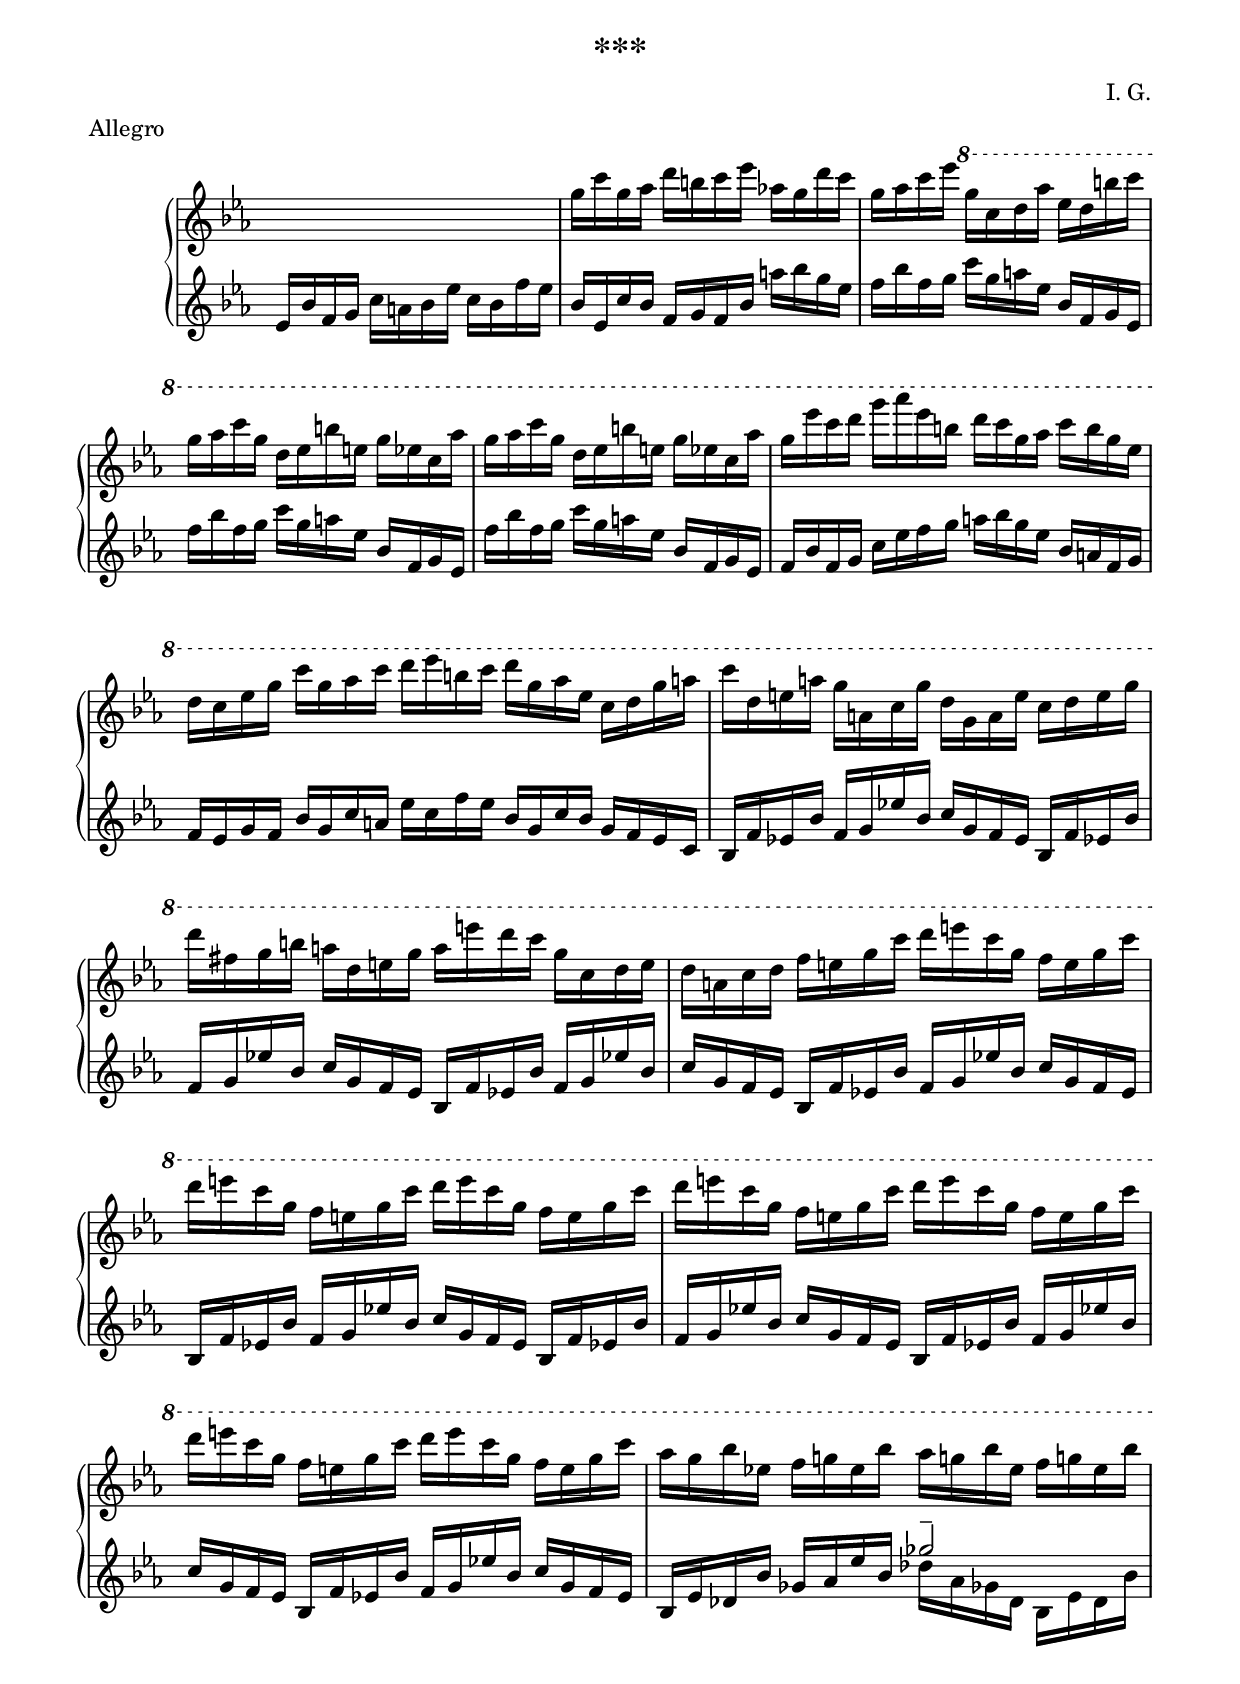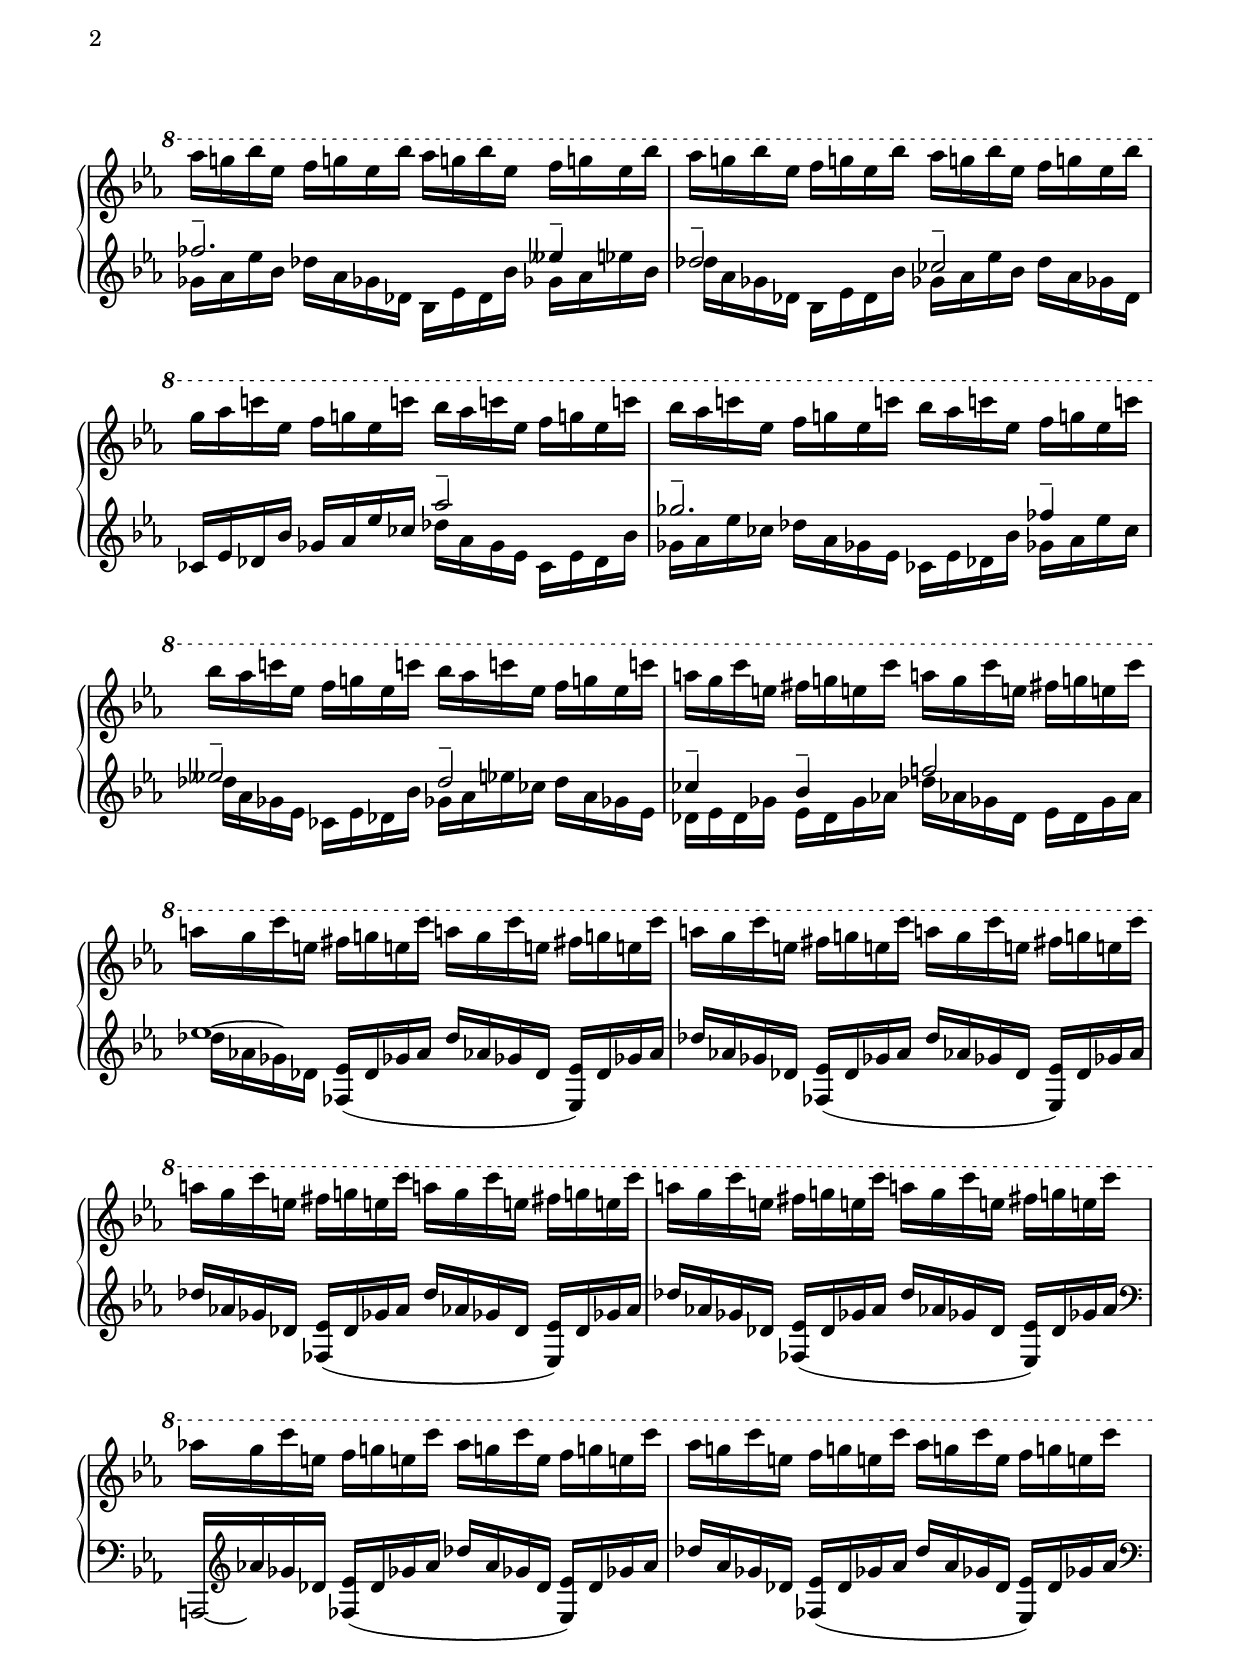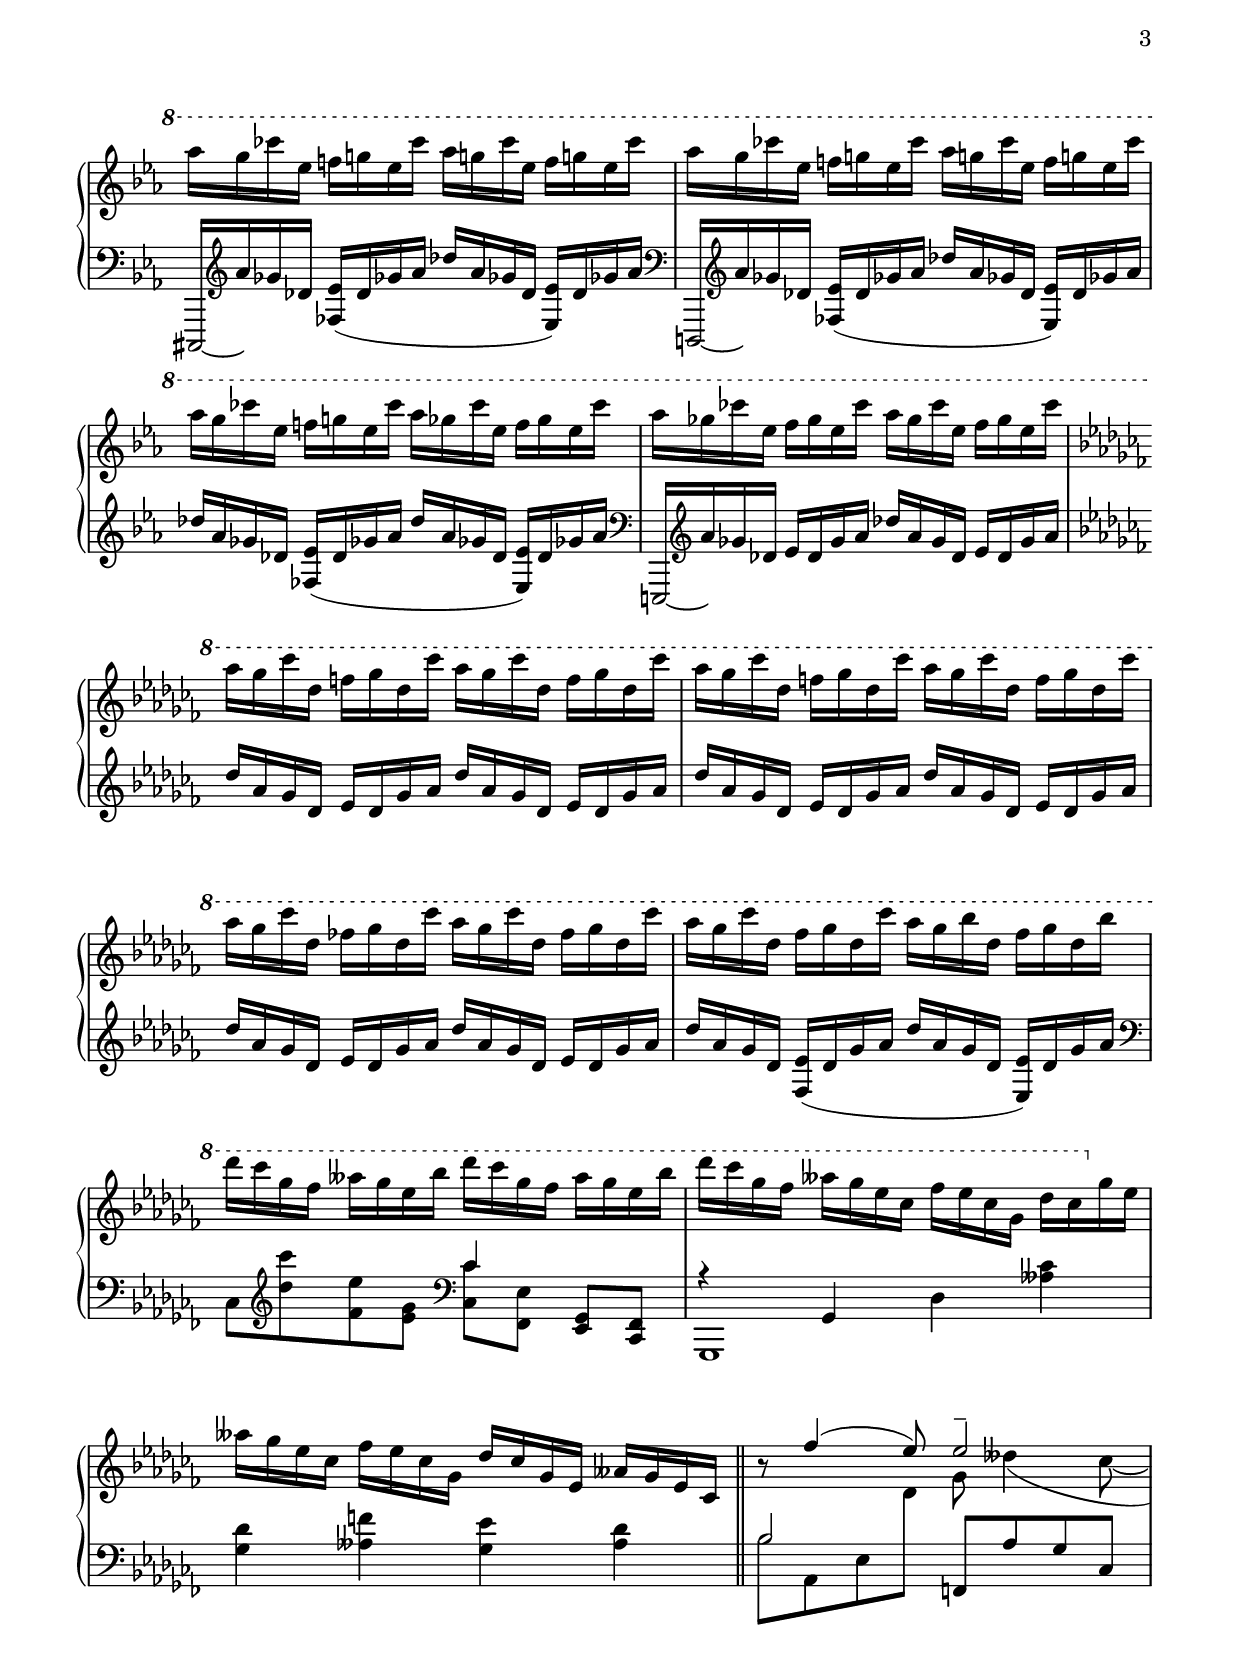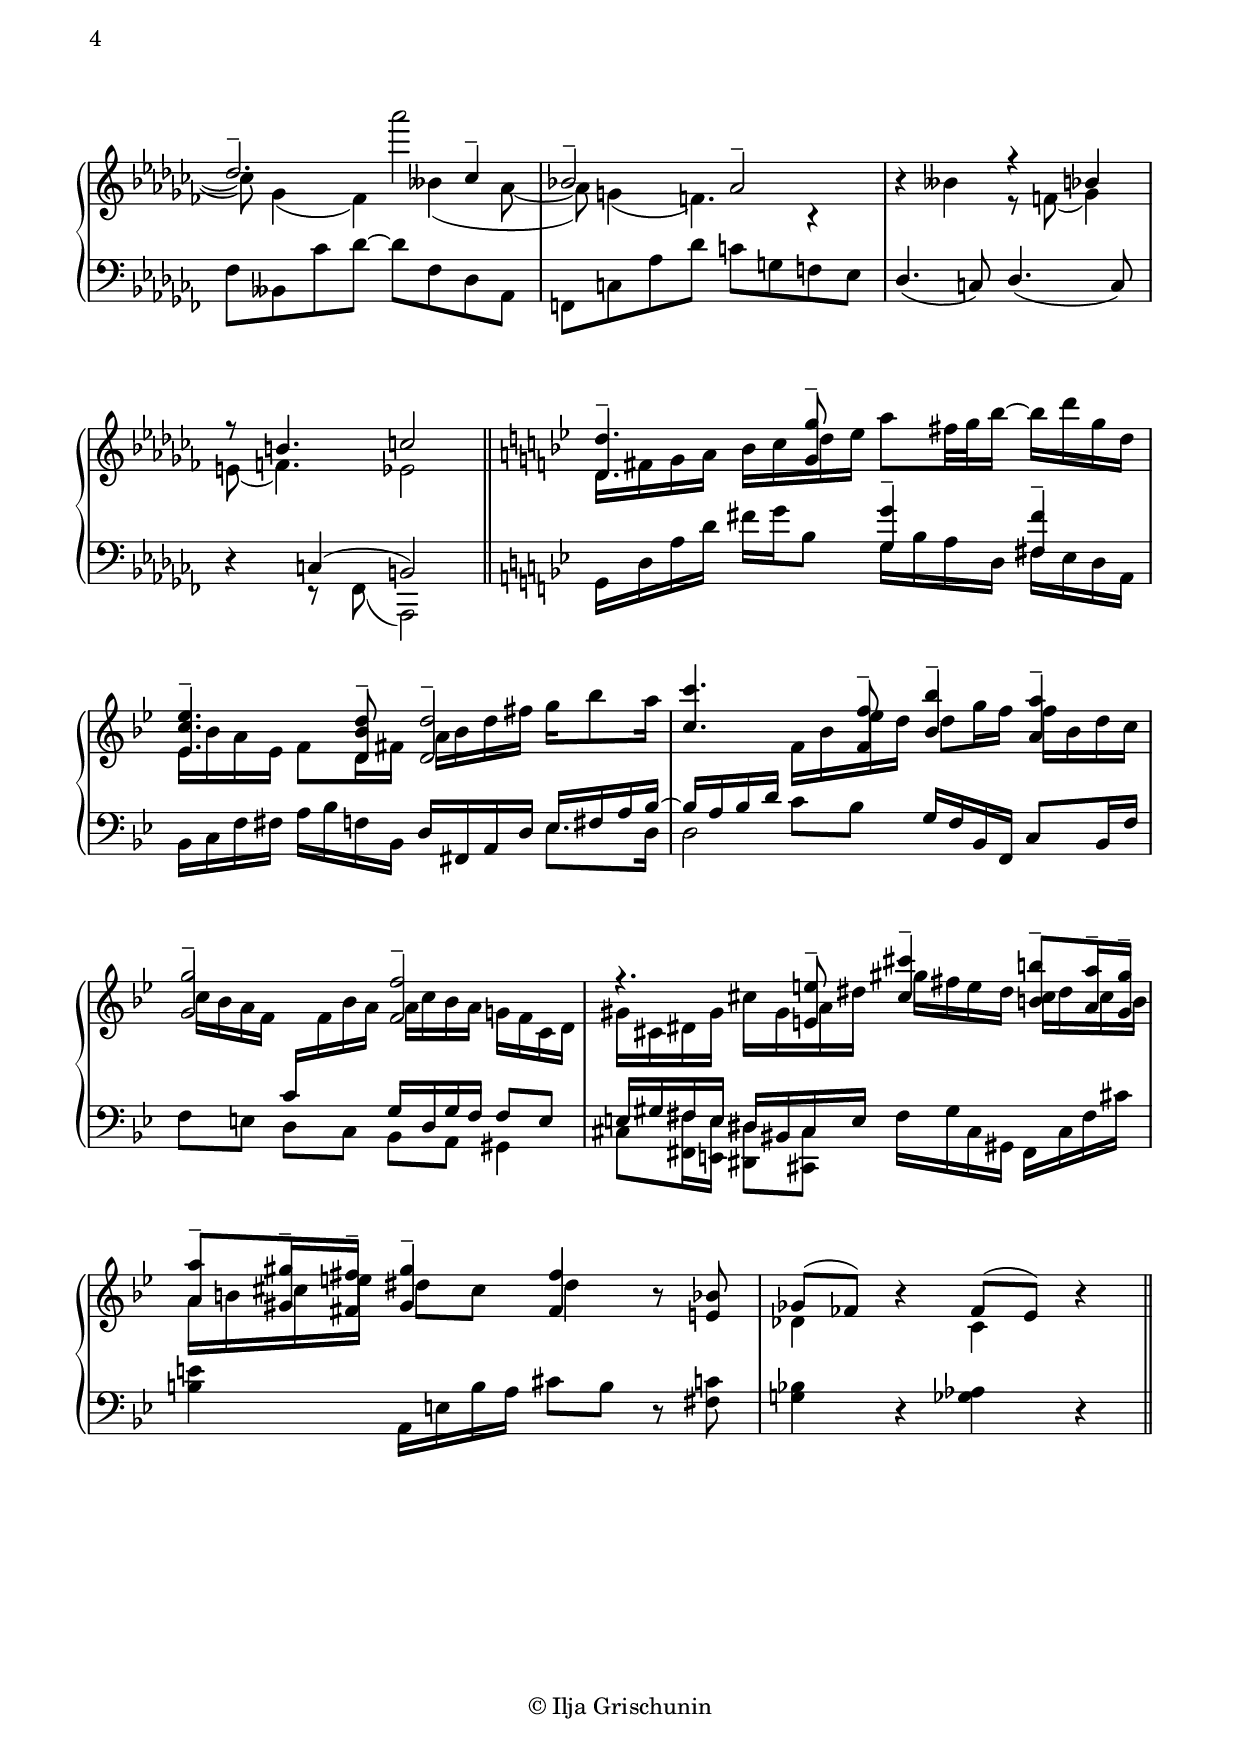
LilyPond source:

\version "2.19.15"
%\version "2.18.0"

\language "deutsch"

\header {
  title = "***"
  meter = "Allegro"
  composer = "I. G."
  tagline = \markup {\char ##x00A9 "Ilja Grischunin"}
}

\paper {
  #(set-paper-size "a4")
  top-system-spacing.basic-distance = #25
  %top-markup-spacing.basic-distance = #15
  %markup-system-spacing.basic-distance = #25
  system-system-spacing.basic-distance = #22
  last-bottom-spacing.basic-distance = #25
  left-margin = 15
  right-margin = 15
  %two-sided = ##t
  %inner-margin = 25
  %outer-margin = 15
}

\layout {
  \context {
    \PianoStaff
    \consists #Span_stem_engraver
  }
  \context{
    \Score
    %\override StaffGrouper.staff-staff-spacing.basic-distance = #13
    \remove "Bar_number_engraver"
  }
}
%%%%%%%%% SCRIPTS %%%%%%%%%
makeOctaves =
#(define-music-function (parser location arg mus)
   (integer? ly:music?)
   #{<<
     \withMusicProperty #'to-relative-callback
     #(lambda (m p)
        (let ((mu (ly:music-property m 'element)))
          (ly:music-transpose mu (ly:make-pitch (- arg) 0 0))
          (ly:make-music-relative! mu p)
          (ly:music-transpose mu (ly:make-pitch arg 0 0)))
        p)
     \transpose c' $(ly:make-pitch arg 0 0) $mus
     $mus
     >>
   #})
pocoCr =
#(make-music 'CrescendoEvent
   'span-type 'text
   'span-text "poco cresc.")
pocoDim =
#(make-music 'CrescendoEvent
   'span-type 'text
   'span-text "poco dimin.")
xLV =
#(define-music-function (parser location further) (number?) #{
  \once \override LaissezVibrerTie  #'X-extent = #'(0 . 0)
  \once \override LaissezVibrerTie  #'details #'note-head-gap = #(/
                                                                  further -2)
  \once \override LaissezVibrerTie  #'extra-offset = #(cons (/
                                                             further 2) 0)
   #})
top = \change Staff = "RH"
bot = \change Staff = "LH"
%%%%%%%%%%% RH %%%%%%%%%%%%
rErsteStimme = \relative {
  fes''4( es8) es2-- des2.-- 
  \stemUp
  ces4-- b!2-- as--
}
rZweiteStimme = \relative {
  s4.
  <<
    {
      s2 s \stemDown as'''
    }
    \\
    {
      ges,,8 deses'4( ces8~ ces) ges4( fes) heses( as8~
      as) g4( f4.) r4
    }
  >>
}
rechts = \relative {
  \clef treble
  \key es \major
  \time 3/4
  \override Staff.TimeSignature #'stencil = ##f
  %\override Score.SpacingSpanner.strict-note-spacing = ##t
  %\set Score.proportionalNotationDuration = #(ly:make-moment 1/8)
  %\set Staff.printKeyCancellation = ##f
  s2. g''16 c g as d h c es as,! g d' c g as c es
  \ottava #1
  \set Staff.ottavation = #"8"
  g c, d as' es d h' c
  \repeat unfold 2 {g as c g d es h' e, g es c as'}
  \time 4/4
  g es' c d g as es h d c g as c h g es
  \time 5/4
  d c es g c g as c d es h c d g, as es c d g a
  \time 4/4
  c d, e a g a, c g' d g, a e' c d e g
  d' fis, g h a d, e g a e' d c g c, d e
  d a c d \repeat unfold 7 {f e g c d e c g}
  f e g c as g b es,! f g! es b'
  \repeat unfold 5 {as g! b es, f g! es b'}
  g as c! es, f g! es c'!
  \repeat unfold 5 {b as c! es, f g! es c'!}
  \repeat unfold 10 {a! g c e,! fis! g! e! c'}
  as! g c e, f g! e! c' \repeat unfold 3 {as g! c e, f g! e! c'}
  \repeat unfold 2 {
    as g ces es, f! g! es ces' as g! ces es, f g! es ces'
  }
  as g ces es, f! g! es ces'
  \repeat unfold 3 {as ges ces es, f ges es ces'}
  \key ces \major
  \repeat unfold 4 {as ges ces des, f ges des ces'}
  as ges ces des, fes! ges des ces'
  \repeat unfold 2 {as ges ces des, fes ges des ces'}
  as ges b des, fes ges des b'
  \repeat unfold 2 {des ces ges fes ases ges es b'}
  des ces ges fes ases ges es ces fes es ces ges des' ces
  \ottava #0
  ges es ases ges es ces fes es ces ges
  des' ces ges es ases ges es ces
  \bar "||"
  r8
  <<
    {
      \rErsteStimme
    }
    \\
    {
      \rZweiteStimme
    }
  >>
  r4 heses' 
  <<
    {
      r b r8 h4. c2
    }
    \\
    {
      r8 f,( ges4) e8( f4.) es2
    }
  >>
  \bar "||"
  \key g \minor
  \mergeDifferentlyHeadedOn
  \mergeDifferentlyDottedOn
  <<
    {
      \makeOctaves #1 {d4.-- g8--}
    }
    \\
    {
      d16 fis g a b c 
      \once \override NoteColumn.force-hshift = #1.3
      d es
    }
  >>
  a8 fis32 g b16~ b d g, d
  <<
    {
      <es, c' es>4.--<d b' d>8--
      \makeOctaves #1 {
        d2-- c'4. f,8-- b4-- a-- g2-- f-- 
        r4. e8-- cis'4-- h8-- a16-- gis--
        a8-- gis16-- fis-- gis4-- fis
      }
    }
    \\
    {
      es16 b' a es f8 d16 fis 
      \once \override NoteColumn.force-hshift = #1.3
      a b d fis g b8 a16
      s4 f,16 b 
      \once \override NoteColumn.force-hshift = #1.5
      es d 
      \once \override NoteColumn.force-hshift = #1.3
      d8 g16 f 
      \once \override NoteColumn.force-hshift = #1.2
      f b, d c 
      \once \override NoteColumn.force-hshift = #1.3
      c b a f \bot \stemUp c \top \stemDown f b a 
      \once \override NoteColumn.force-hshift = #1.3
      a c b a g! f c d
      gis cis, dis gis cis gis 
      \once \override NoteColumn.force-hshift = #1.3
      a dis 
      \once \override NoteColumn.force-hshift = #1.3
      gis fis e dis 
      \once \override NoteColumn.force-hshift = #1.4
      cis dis 
      \once \override NoteColumn.force-hshift = #1.3
      cis
      \once \override NoteColumn.force-hshift = #1.3
      h
      a h 
      \once \override NoteColumn.force-hshift = #1.3
      cis
      \once \override NoteColumn.force-hshift = #1.5
      e 
      \once \override NoteColumn.force-hshift = #1.3
      dis8 cis 
      \once \override NoteColumn.force-hshift = #1.3
      dis4
    }
  >>
  r8 <e, b'>
  <<
    {
      ges([ fes)]
    }
    \\
    {
      des4
    }
  >>
  r
  <<
    {
      fes8([ es)]
    }
    \\
    {
      c4
    }
  >>
  r
  \bar "||"
}
%%%%%%%%%%% LH %%%%%%%%%%%%
lErsteStimme = \relative {
  s2 ges''-- fes2.-- eses4-- des2-- ces--
  s as'-- ges2.-- fes4-- eses2-- des--
  ces4-- b-- f'!2 \xLV #5.5 es1\laissezVibrer
}
lZweiteStimme = \relative {
  \stemUp
  b16 es des b' ges as es' b
  \stemDown
  des as ges! des
  \repeat unfold 3 {b es des b' ges! as es' b des as ges! des}
  \stemUp
  ces es des b' ges as es' ces
  \stemDown
  des as ges es
  \repeat unfold 3 {ces es des b' ges! as es' ces des as ges! es}
  des es des ges es des ges as! des as! ges! des es des ges as
  des as! ges des
  \stemUp
  <fes, es'>_( des' ges! as des as! ges! des <es, es'>) des' ges! as
}
links = \relative {
  \clef treble
  \key es \major
  \time 3/4
  \override Staff.TimeSignature #'stencil = ##f
  %\set Staff.printKeyCancellation = ##f
  es'16 b' f g c a b es c b f' es
  b es, c' b f g f b a' b g es
  \repeat unfold 3 {f b f g c g a es b f g es}
  \time 4/4
  f b f g c es f g a b g es b a f g
  \time 5/4
  f es g f b g c a es' c f es b g c b g f es c
  \time 4/4
  \repeat unfold 8 {b f' es! b' f g es'! b c g f es}
  <<
    {
      \lErsteStimme
    }
    \\
    {
      \lZweiteStimme
    }
  >>
  \repeat unfold 3 {
    des' as! ges des <fes, es'>_( des' ges! as
    des as! ges! des <es, es'>) des' ges! as
  }
  \clef bass
  \xLV #2.5 \tweak #'duration-log #1 a,,,\laissezVibrer
  \clef treble
  as'''! ges des <fes, es'>_( des' ges! as
  des as ges! des <es, es'>) des' ges! as
  des as ges des <fes, es'>_( des' ges! as
  des as ges! des <es, es'>) des' ges! as
  \clef bass
  \xLV #2.5 \tweak #'duration-log #1 cis,,,,\laissezVibrer
  \clef treble
  as'''' ges des <fes, es'>_( des' ges! as
  des as ges! des <es, es'>) des' ges! as
  \clef bass
  \xLV #2.5 \tweak #'duration-log #1 d,,,,!\laissezVibrer
  \clef treble
  as'''' ges des <fes, es'>_( des' ges! as
  des as ges! des <es, es'>) des' ges! as
  des as ges des <fes, es'>_( des' ges! as
  des as ges! des <es, es'>) des' ges! as
  \clef bass
  \xLV #2.5 \tweak #'duration-log #1 e,,,\laissezVibrer
  \clef treble
  as''' ges des es des ges as des as ges des es des ges as
  \key ces \major
  \repeat unfold 6 {des as ges des es des ges as}
  des as ges des <fes, es'>_( des' ges as
  des as ges des <es, es'>) des' ges as
  \clef bass
  ces,,8
  \clef treble
  <des'' ces'><fes, es'><es ges>
  \clef bass
  <<
    {
      ces4
    }
    \\
    {
      <ces, ces'>8[<fes, es'>]
    }
  >>
  <es ges><ces fes>
  <<
    {
      r4 ges' \stemDown des' <ases' ces>
    }
    \\
    {
      ges,,1
    }
  >>
  <ges'' des'>4<ases f'><ges es'><ases des>
  \bar "||"
  \mergeDifferentlyHeadedOn
  \mergeDifferentlyDottedOn
  <<
    {
      b2
    }
    \\
    {
      b8 as, es' \top des'
    }
  >>
  \bot
  f,, as' ges ces, fes heses, ces' des~ des fes, des as
  f c' as' des c g f es 
  \stemUp
  des4.( c8) des4.( c8) r4
  <<
    {
      c4( h2)
    }
    \\
    {
      r8 fes( as,2)
    }
  >>
  \bar "||"
  \key g \minor
  \stemNeutral
  g'16 d' a' d fis g b,8
  <<
    {
      \makeOctaves #1 {g4-- fis--}
    }
    \\
    {
      g16 b a d, fis es d a
    }
  >>
  b c f fis a b f b, d fis, a d
  <<
    {
      es fis a b~ b a b d \stemDown c8 b
    }
    \\
    {
      es,8. d16 d2
    }
  >>
  g16 f b, f c'8 b16 f' f8 e \stemDown d[ c]
  <<
    {
      g'16 d g f f8 e e16 gis fis e dis his cis e
    }
    \\
    {
      b8 a gis4 cis8 \makeOctaves #-1 {fis16 e dis8 cis}
    }
  >>
  fis16 gis cis, gis fis cis' fis cis'
  <h e>4 a,16 e' h' a cis8 h r <fis c'><g! b!>4 r <ges as> r
  \bar "||"
  
}
%%%%%%%%%%%%D%%%%%%%%%%%%
dynamic = {
  \override DynamicTextSpanner.style = #'none
  \override Hairpin.to-barline = ##f

}
%%%%%%%%%%%%%%%%%%%%%%
\score {
  \new PianoStaff <<
    \new Staff = "RH" \rechts
    \new Dynamics = "DYN" \dynamic
    \new Staff = "LH" \links
  >>
  %\midi {}
}